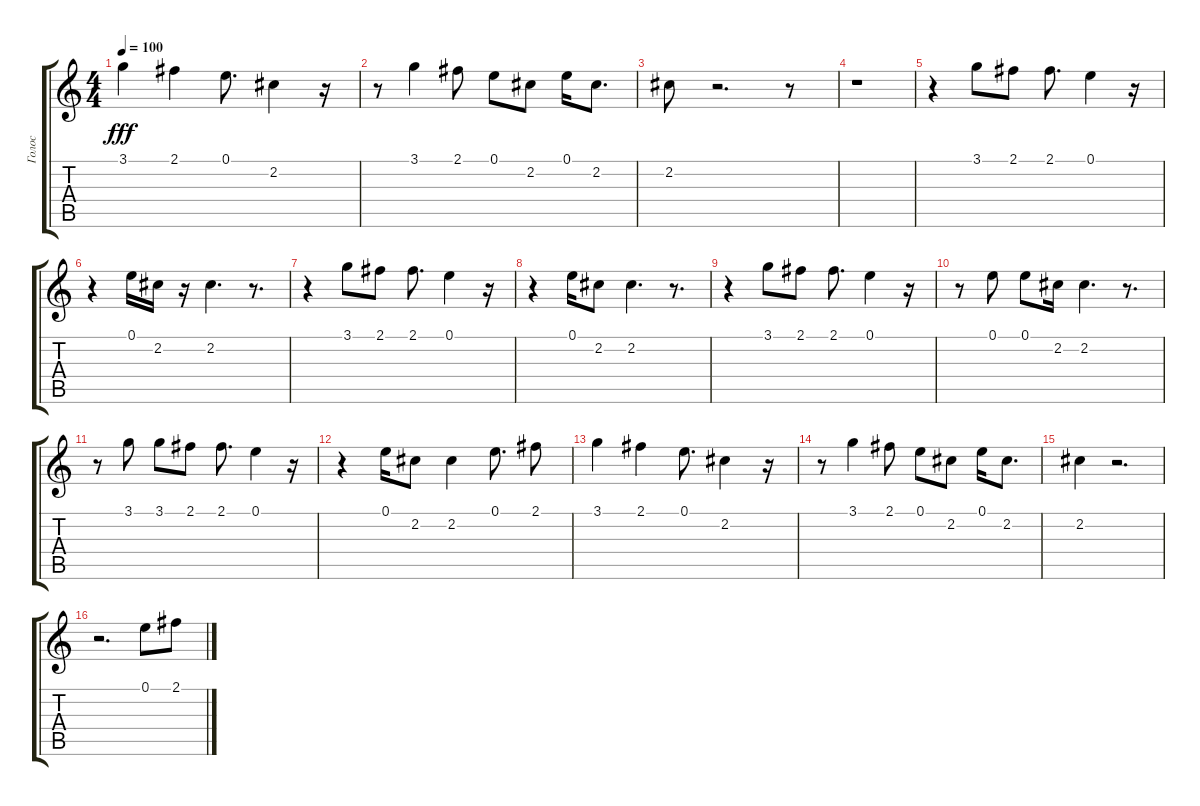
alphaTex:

\track ("Голос" "Голос") {instrument acousticguitarsteel}
\staff {score tabs}
\tuning (E4 B3 G3 D3 A2 E2) {hide}
\ts (4 4)
\tempo 100
\clef g2
\ks c
3.1.4{dy fff} 2.1.4 0.1.8{d} 2.2.4 r.16 |
r.8 3.1.4 2.1.8 0.1.8 2.2.8 0.1.16 2.2.8{d} |
2.2.8 r.2{d} r.8 |
r.1 |
r.4 3.1.8 2.1.8 2.1.8{d} 0.1.4 r.16 |
r.4 0.1.16 2.2.16 r.16 2.2.4{d} r.8{d} |
r.4 3.1.8 2.1.8 2.1.8{d} 0.1.4 r.16 |
r.4 0.1.16 2.2.8 2.2.4{d} r.8{d} |
r.4 3.1.8 2.1.8 2.1.8{d} 0.1.4 r.16 |
r.8 0.1.8 0.1.8 2.2.16 2.2.4{d} r.8{d} |
r.8 3.1.8 3.1.8 2.1.8 2.1.8{d} 0.1.4 r.16 |
r.4 0.1.16 2.2.8 2.2.4 0.1.8{d} 2.1.8 |
3.1.4 2.1.4 0.1.8{d} 2.2.4 r.16 |
r.8 3.1.4 2.1.8 0.1.8 2.2.8 0.1.16 2.2.8{d} |
2.2.4 r.2{d} |
r.2{d} 0.1.8 2.1.8
